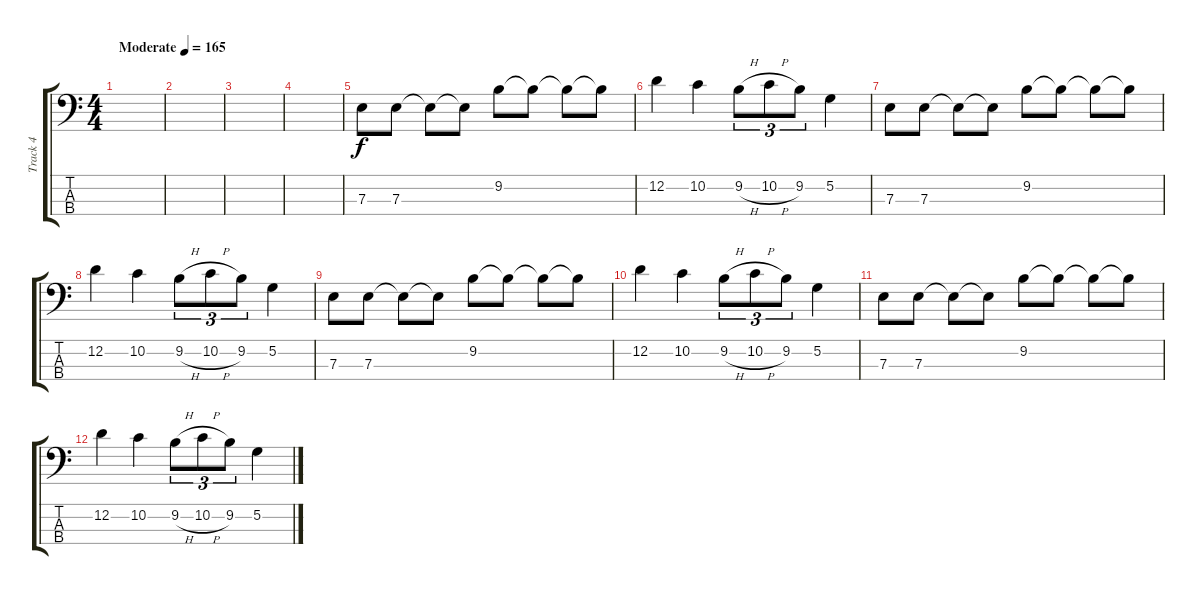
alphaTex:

\track ("Track 4" "Track 4") {instrument electricbassfinger}
\staff {score tabs}
\tuning (G2 D2 A1 E1) {hide}
\ts (4 4)
\tempo (165 "Moderate")
\clef f4
\ks c
|
|
|
|
7.3.8 7.3.8 7.3{t}.8 7.3{t}.8 9.2.8 9.2{t}.8 9.2{t}.8 9.2{t}.8 |
12.2.4 10.2.4 9.2{h}.8{tu (3 2)} 10.2{h}.8{tu (3 2)} 9.2.8{tu (3 2)} 5.2.4 |
7.3.8 7.3.8 7.3{t}.8 7.3{t}.8 9.2.8 9.2{t}.8 9.2{t}.8 9.2{t}.8 |
12.2.4 10.2.4 9.2{h}.8{tu (3 2)} 10.2{h}.8{tu (3 2)} 9.2.8{tu (3 2)} 5.2.4 |
7.3.8 7.3.8 7.3{t}.8 7.3{t}.8 9.2.8 9.2{t}.8 9.2{t}.8 9.2{t}.8 |
12.2.4 10.2.4 9.2{h}.8{tu (3 2)} 10.2{h}.8{tu (3 2)} 9.2.8{tu (3 2)} 5.2.4 |
7.3.8 7.3.8 7.3{t}.8 7.3{t}.8 9.2.8 9.2{t}.8 9.2{t}.8 9.2{t}.8 |
12.2.4 10.2.4 9.2{h}.8{tu (3 2)} 10.2{h}.8{tu (3 2)} 9.2.8{tu (3 2)} 5.2.4
